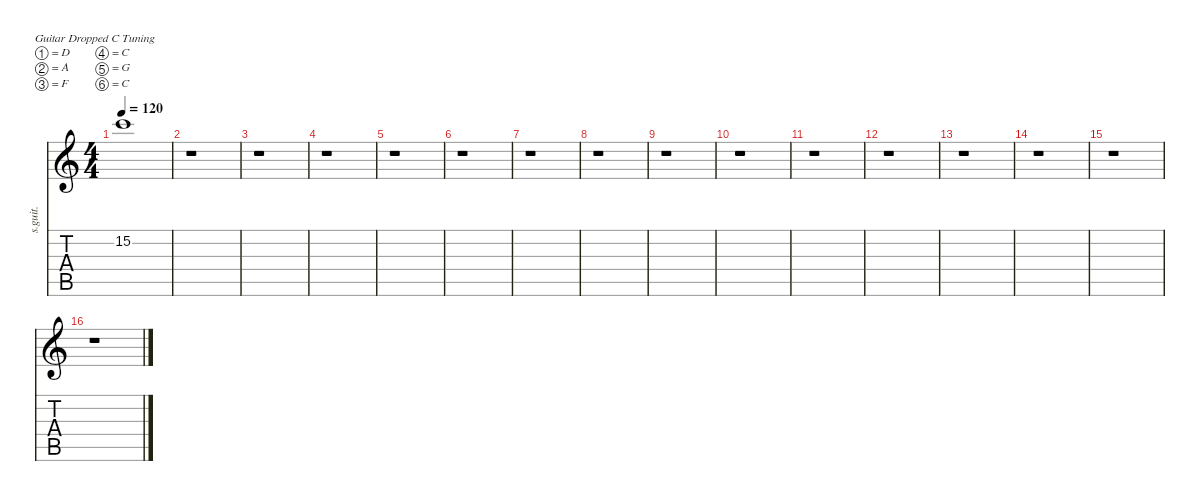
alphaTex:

\defaultSystemsLayout 4
\hideDynamics
\bracketExtendMode nobrackets
\track ("Extra Guitar" "s.guit.") {instrument distortionguitar}
\staff {score tabs}
\tuning (D4 A3 F3 C3 G2 C2)
\ts (4 4)
\tempo 120
\clef g2
\ks c
15.2{t}.1{lyrics (0 "") lyrics (1 "") lyrics (2 "") lyrics (3 "") lyrics (4 "") dy f} |
r.1 |
r.1 |
r.1 |
r.1 |
r.1 |
r.1 |
r.1 |
r.1 |
r.1 |
r.1 |
r.1 |
r.1 |
r.1 |
r.1 |
r.1
